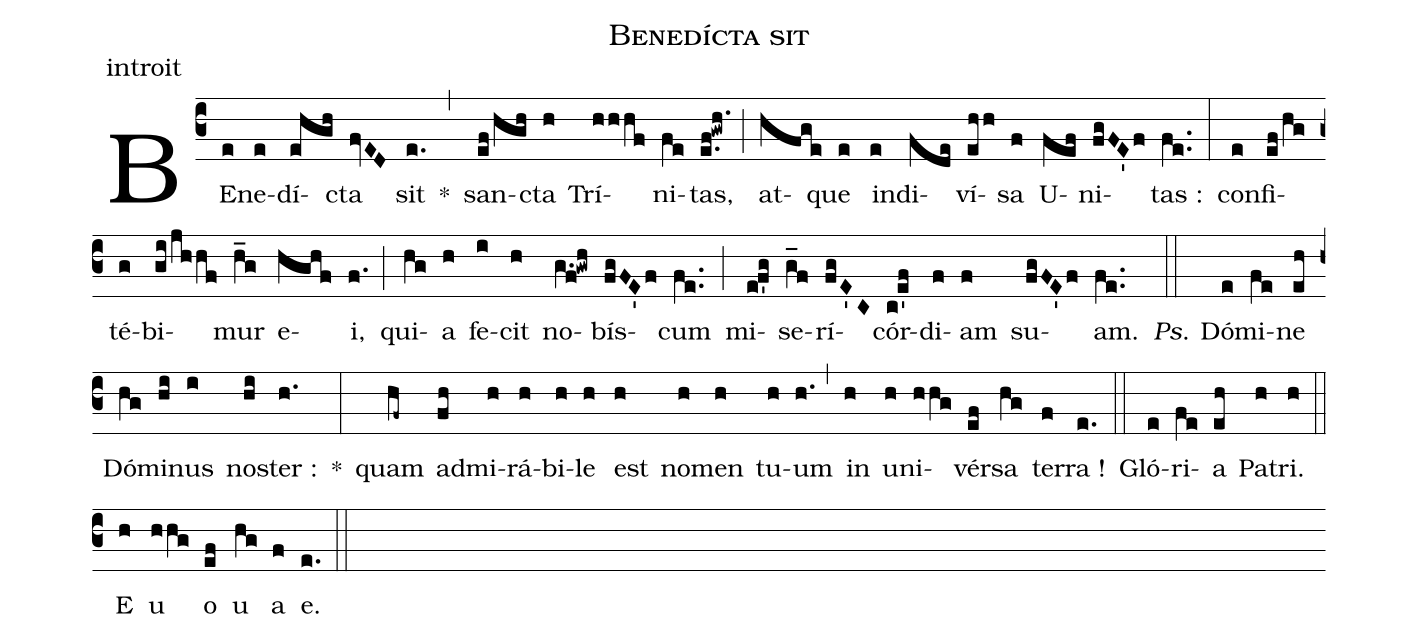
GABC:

name:Benedícta sit;
office-part:introit;
%%
(c3) BE(e)ne(e)dí(ehgh)cta(fvED) sit(e.) *(,)
san(ef/hgh)cta(h) Trí(hhhf)ni(fe)tas,(e.f!gwh.) (;)
at(hfge)que(e) in(e)di(fde)ví(ehh)sa(f) U(fef)ni(fgFE'f)tas :(fe..) (:)
con(e)fi(ef/hg)té(g)bi(gi/jhhf)mur(h_g) e(hghf)i,(f.) (;)
qui(hg)a(h) fe(i)cit(h) no(g.f!gwh)bís(fgFE'f)cum(fe..) (;)
mi(e!f'g)se(g_f)rí(fgE'C)cór(c!e'f)di(f)am(f) su(fgFE'f)am.(fe..) (::)

<i>Ps</i>. Dó(e)mi(fe)ne(eh) Dó(hg)mi(hi)nus(i) no(hi)ster :(h.) *(:)
quam(hf~) ad(fh)mi(h)rá(h)bi(h)le(h) est(h) no(h)men(h) tu(h)um(h.) (,)
in(h) u(h)ni(hhg)vér(ef)sa(hg) ter(f)ra !(e.) (::)

Gló(e)ri(fe)a(eh) Pa(h)tri.(h) (::)
<eu>E(h) u(hhg) o(ef) u(hg) a(f) e.</eu>(e.) (::)
